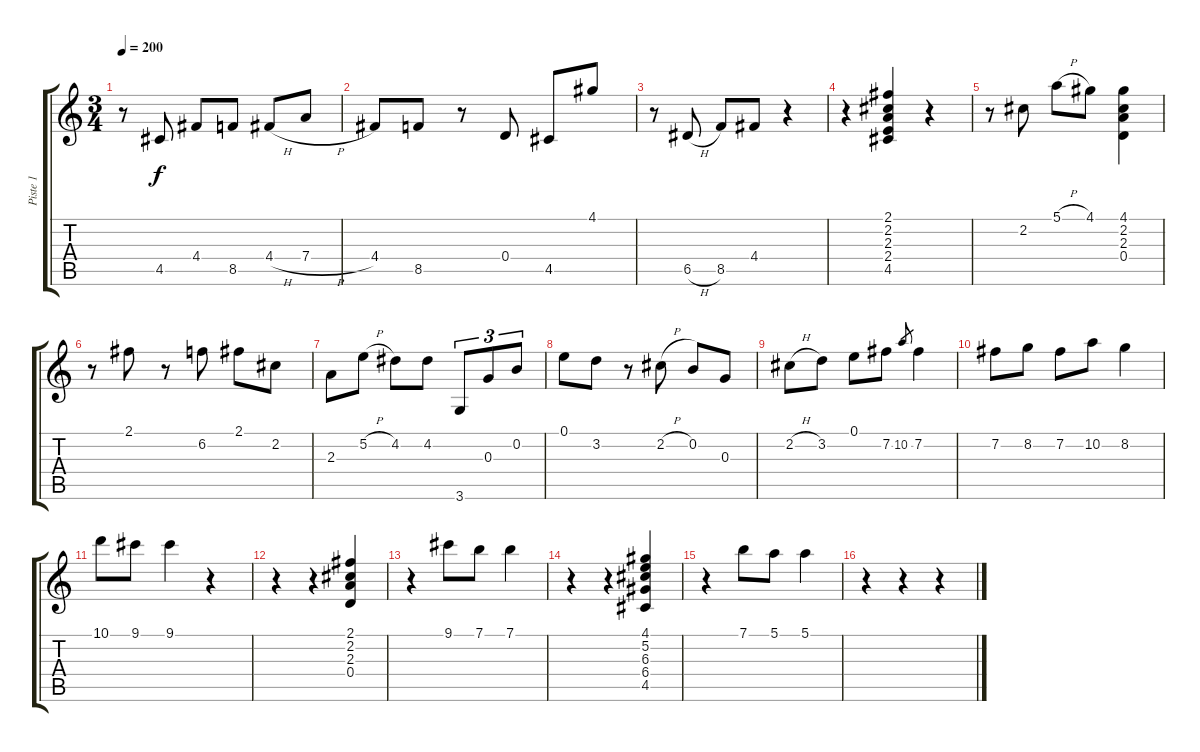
\track ("Piste 1" "Piste 1") {instrument acousticguitarnylon}
\staff {score tabs}
\tuning (E4 B3 G3 D3 A2 E2) {hide}
\ts (3 4)
\tempo 200
\clef g2
\ks c
r.8{dy f} 4.5.8 4.4.8 8.5.8 4.4{h}.8 7.4{h}.8 |
4.4.8 8.5.8 r.8 0.4.8 4.5.8 4.1.8 |
r.8 6.5{h}.8 8.5.8 4.4.8 r.4 |
r.4 (2.1 2.2 2.3 2.4 4.5).4 r.4 |
r.8 2.2.8 5.1{h}.8 4.1.8 (4.1 2.2 2.3 0.4).4 |
r.8 2.1.8 r.8 6.2.8 2.1.8 2.2.8 |
2.3.8 5.2{h}.8 4.2.8 4.2.8 3.6.8{tu (3 2)} 0.3.8{tu (3 2)} 0.2.8{tu (3 2)} |
0.1.8 3.2.8 r.8 2.2{h}.8 0.2.8 0.3.8 |
2.2{h}.8 3.2.8 0.1.8 7.2.8 10.2.8{gr} 7.2.4 |
7.2.8 8.2.8 7.2.8 10.2.8 8.2.4 |
10.1.8 9.1.8 9.1.4 r.4 |
r.4 r.4 (2.1 2.2 2.3 0.4).4 |
r.4 9.1.8 7.1.8 7.1.4 |
r.4 r.4 (4.1 5.2 6.3 6.4 4.5).4 |
r.4 7.1.8 5.1.8 5.1.4 |
r.4 r.4 r.4
